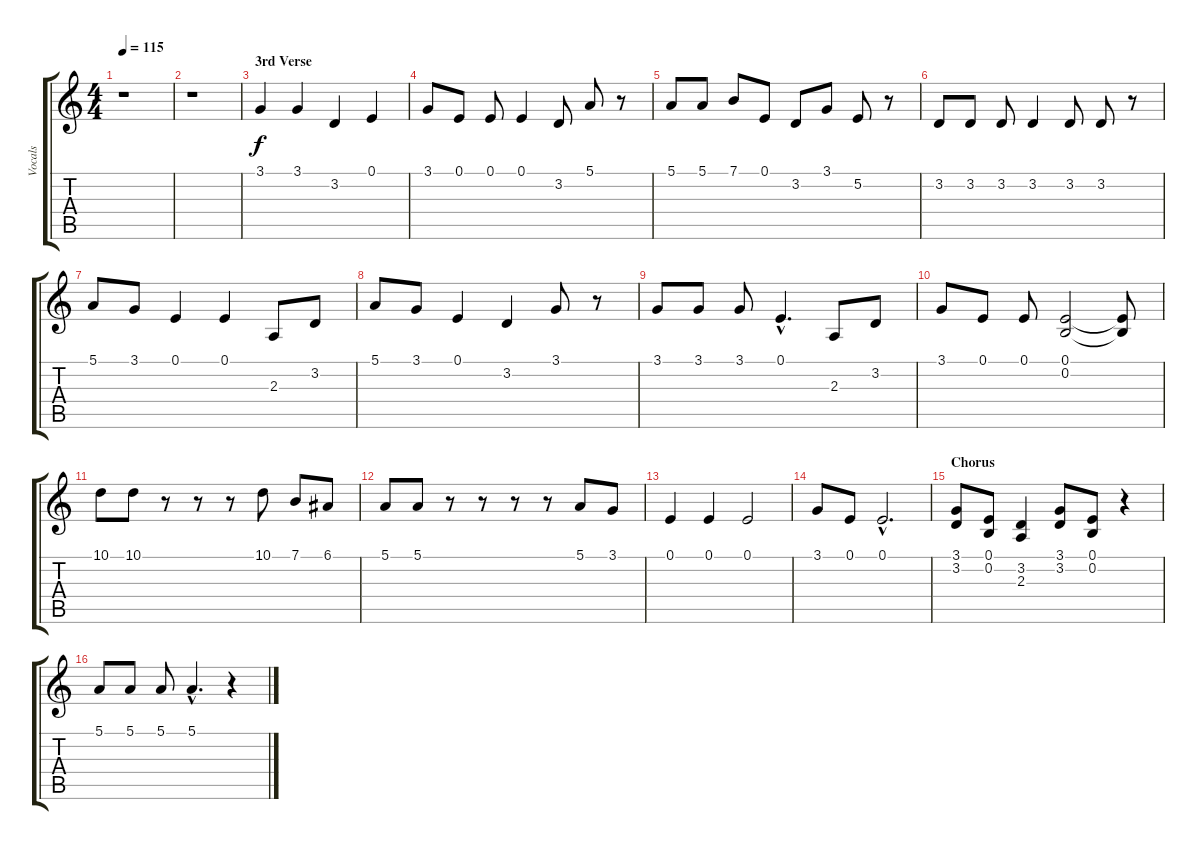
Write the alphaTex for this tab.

\track ("Vocals" "Vocals") {instrument altosax}
\staff {score tabs}
\tuning (E4 B3 G3 D3 A2 E2) {hide}
\ts (4 4)
\tempo 115
\clef g2
\ks c
r.1{dy f} |
r.1 |
\section ("" "3rd Verse")
3.1.4 3.1.4 3.2.4 0.1.4 |
3.1.8 0.1.8 0.1.8 0.1.4 3.2.8 5.1.8 r.8 |
5.1.8 5.1.8 7.1.8 0.1.8 3.2.8 3.1.8 5.2.8 r.8 |
3.2.8 3.2.8 3.2.8 3.2.4 3.2.8 3.2.8 r.8 |
5.1.8 3.1.8 0.1.4 0.1.4 2.3.8 3.2.8 |
5.1.8 3.1.8 0.1.4 3.2.4 3.1.8 r.8 |
3.1.8 3.1.8 3.1.8 0.1{hac}.4{d} 2.3.8 3.2.8 |
3.1.8 0.1.8 0.1.8 (0.1 0.2).2 (0.1{t} 0.2{t}).8 |
10.1.8 10.1.8 r.8 r.8 r.8 10.1.8 7.1.8 6.1.8 |
5.1.8 5.1.8 r.8 r.8 r.8 r.8 5.1.8 3.1.8 |
0.1.4 0.1.4 0.1.2 |
3.1.8 0.1.8 0.1{hac}.2{d} |
\section ("" "Chorus")
(3.1 3.2).8 (0.1 0.2).8 (3.2 2.3).4 (3.1 3.2).8 (0.1 0.2).8 r.4 |
5.1.8 5.1.8 5.1.8 5.1{hac}.4{d} r.4
